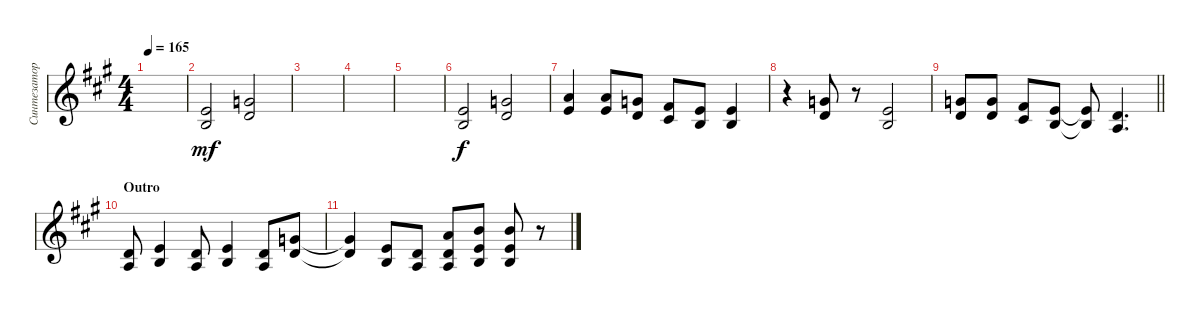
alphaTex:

\track ("Синтезатор" "Синтезатор") {instrument tremolostrings}
\staff {score}
\tuning (E4 B3 G3 D3 A2 E2) {hide}
\ts (4 4)
\tempo 165
\clef g2
\ks f#minor
|
(5.2 4.3).2{dy mf} (8.2 7.3).2 |
|
|
|
(5.2 4.3).2{dy f} (8.2 7.3).2 |
(10.2 9.3).4 (10.2 9.3).8 (8.2 7.3).8 (7.2 6.3).8 (5.2 4.3).8 (5.2 4.3).4 |
r.4 (8.2 7.3).8 r.8 (5.2 4.3).2 |
\barLineRight lightlight
(8.2 7.3).8 (8.2 7.3).8 (7.2 6.3).8 (5.2 4.3).8 (5.2{t} 4.3{t}).8 (3.2 2.3).4{d} |
\section ("" "Outro")
(3.2 2.3).8 (5.2 4.3).4 (3.2 2.3).8 (5.2 4.3).4 (3.2 2.3).8 (8.2 7.3).8 |
(8.2{t} 7.3{t}).4 (5.2 4.3).8 (3.2 2.3).8 (5.1 3.2 2.3).8 (7.1 5.2 4.3).8 (7.1 5.2 4.3).8 r.8
